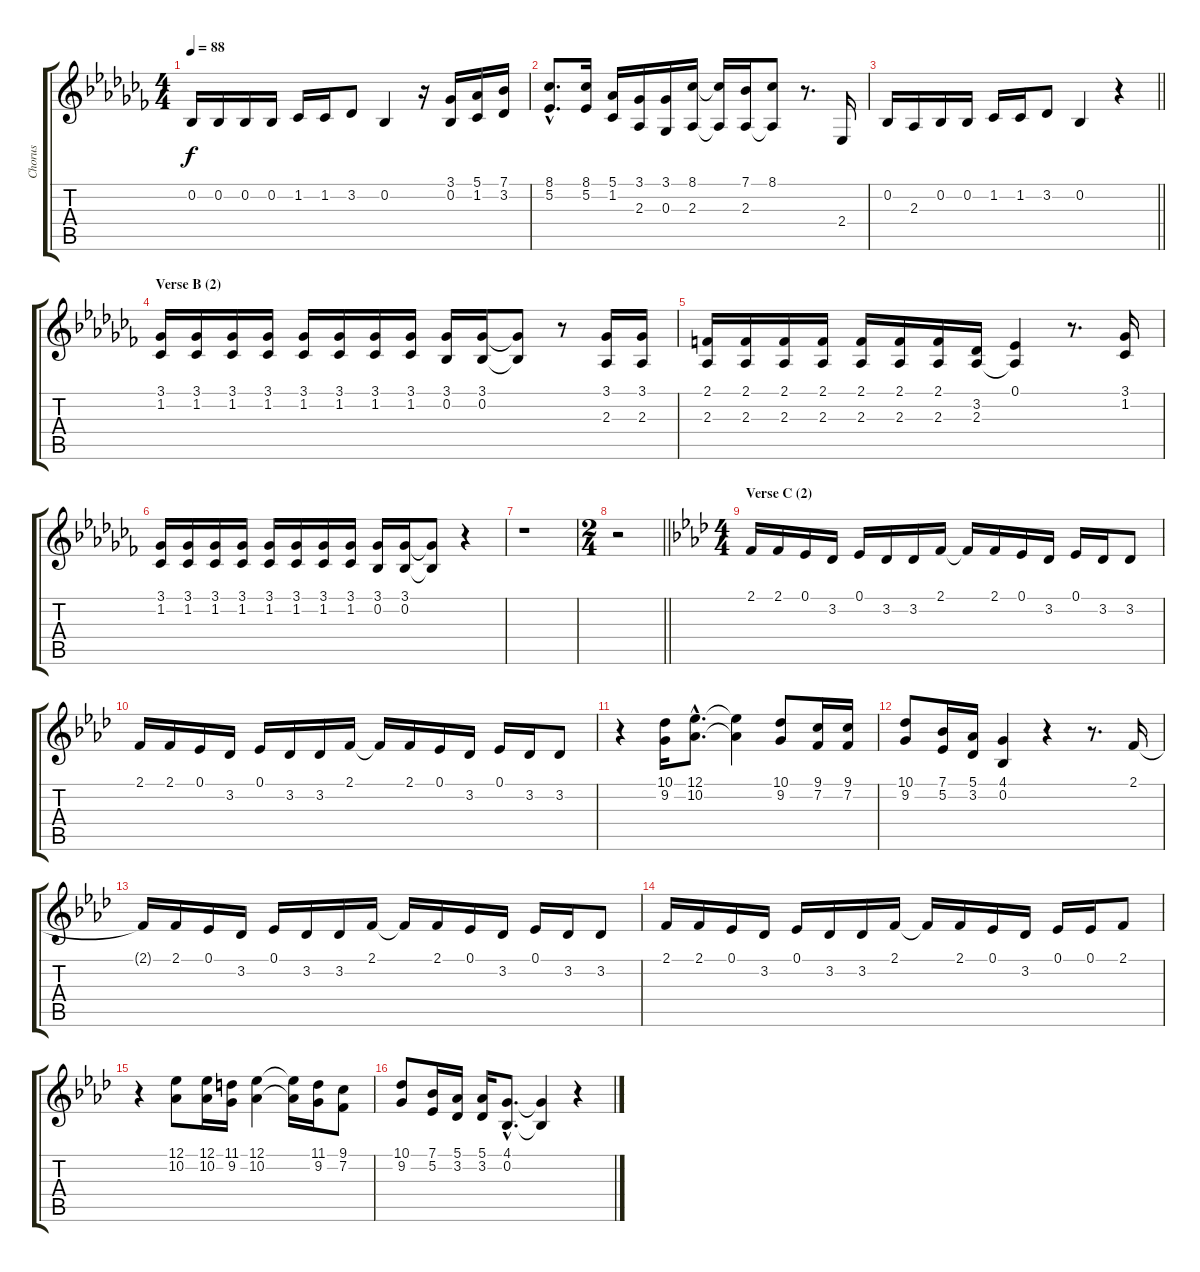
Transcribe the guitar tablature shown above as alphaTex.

\track ("Chorus" "Chorus") {instrument sopranosax}
\staff {score tabs}
\tuning (Eb4 Bb3 Gb3 Db3 Ab2 Eb2) {hide}
\ts (4 4)
\tempo 88
\clef g2
\ks abminor
0.2.16{dy f} 0.2.16 0.2.16 0.2.16 1.2.16 1.2.16 3.2.8 0.2.4 r.16 (3.1 0.2).16 (5.1 1.2).16 (7.1 3.2).16 |
(8.1{hac} 5.2{hac}).8{d} (8.1 5.2).16 (5.1 1.2).16 (3.1 2.3).16 (3.1 0.3).16 (8.1 2.3).16 (8.1{t} 2.3{t}).16 (7.1 2.3).16 (8.1 2.3{t}).8 r.8{d} 2.4.16 |
\barLineRight lightlight
0.2.16 2.3.16 0.2.16 0.2.16 1.2.16 1.2.16 3.2.8 0.2.4 r.4 |
\section ("" "Verse B (2)")
(3.1 1.2).16 (3.1 1.2).16 (3.1 1.2).16 (3.1 1.2).16 (3.1 1.2).16 (3.1 1.2).16 (3.1 1.2).16 (3.1 1.2).16 (3.1 0.2).16 (3.1 0.2).16 (3.1{t} 0.2{t}).8 r.8 (3.1 2.3).16 (3.1 2.3).16 |
(2.1 2.3).16 (2.1 2.3).16 (2.1 2.3).16 (2.1 2.3).16 (2.1 2.3).16 (2.1 2.3).16 (2.1 2.3).16 (3.2 2.3).16 (0.1 2.3{t}).4 r.8{d} (3.1 1.2).16 |
(3.1 1.2).16 (3.1 1.2).16 (3.1 1.2).16 (3.1 1.2).16 (3.1 1.2).16 (3.1 1.2).16 (3.1 1.2).16 (3.1 1.2).16 (3.1 0.2).16 (3.1 0.2).16 (3.1{t} 0.2{t}).8 r.4 |
r.1 |
\ts (2 4)
\barLineRight lightlight
r.2 |
\ts (4 4)
\section ("" "Verse C (2)")
\ks fminor
2.1.16 2.1.16 0.1.16 3.2.16 0.1.16 3.2.16 3.2.16 2.1.16 2.1{t}.16 2.1.16 0.1.16 3.2.16 0.1.16 3.2.16 3.2.8 |
2.1.16 2.1.16 0.1.16 3.2.16 0.1.16 3.2.16 3.2.16 2.1.16 2.1{t}.16 2.1.16 0.1.16 3.2.16 0.1.16 3.2.16 3.2.8 |
r.4 (10.1 9.2).16 (12.1{hac} 10.2{hac}).8{d} (12.1{t} 10.2{t}).4 (10.1 9.2).8 (9.1 7.2).16 (9.1 7.2).16 |
(10.1 9.2).8 (7.1 5.2).16 (5.1 3.2).16 (4.1 0.2).4 r.4 r.8{d} 2.1.16 |
2.1{t}.16 2.1.16 0.1.16 3.2.16 0.1.16 3.2.16 3.2.16 2.1.16 2.1{t}.16 2.1.16 0.1.16 3.2.16 0.1.16 3.2.16 3.2.8 |
2.1.16 2.1.16 0.1.16 3.2.16 0.1.16 3.2.16 3.2.16 2.1.16 2.1{t}.16 2.1.16 0.1.16 3.2.16 0.1.16 0.1.16 2.1.8 |
r.4 (12.1 10.2).8 (12.1 10.2).16 (11.1 9.2).16 (12.1 10.2).4 (12.1{t} 10.2{t}).16 (11.1 9.2).16 (9.1 7.2).8 |
(10.1 9.2).8 (7.1 5.2).16 (5.1 3.2).16 (5.1 3.2).16 (4.1{hac} 0.2{hac}).8{d} (4.1{t} 0.2{t}).4 r.4
